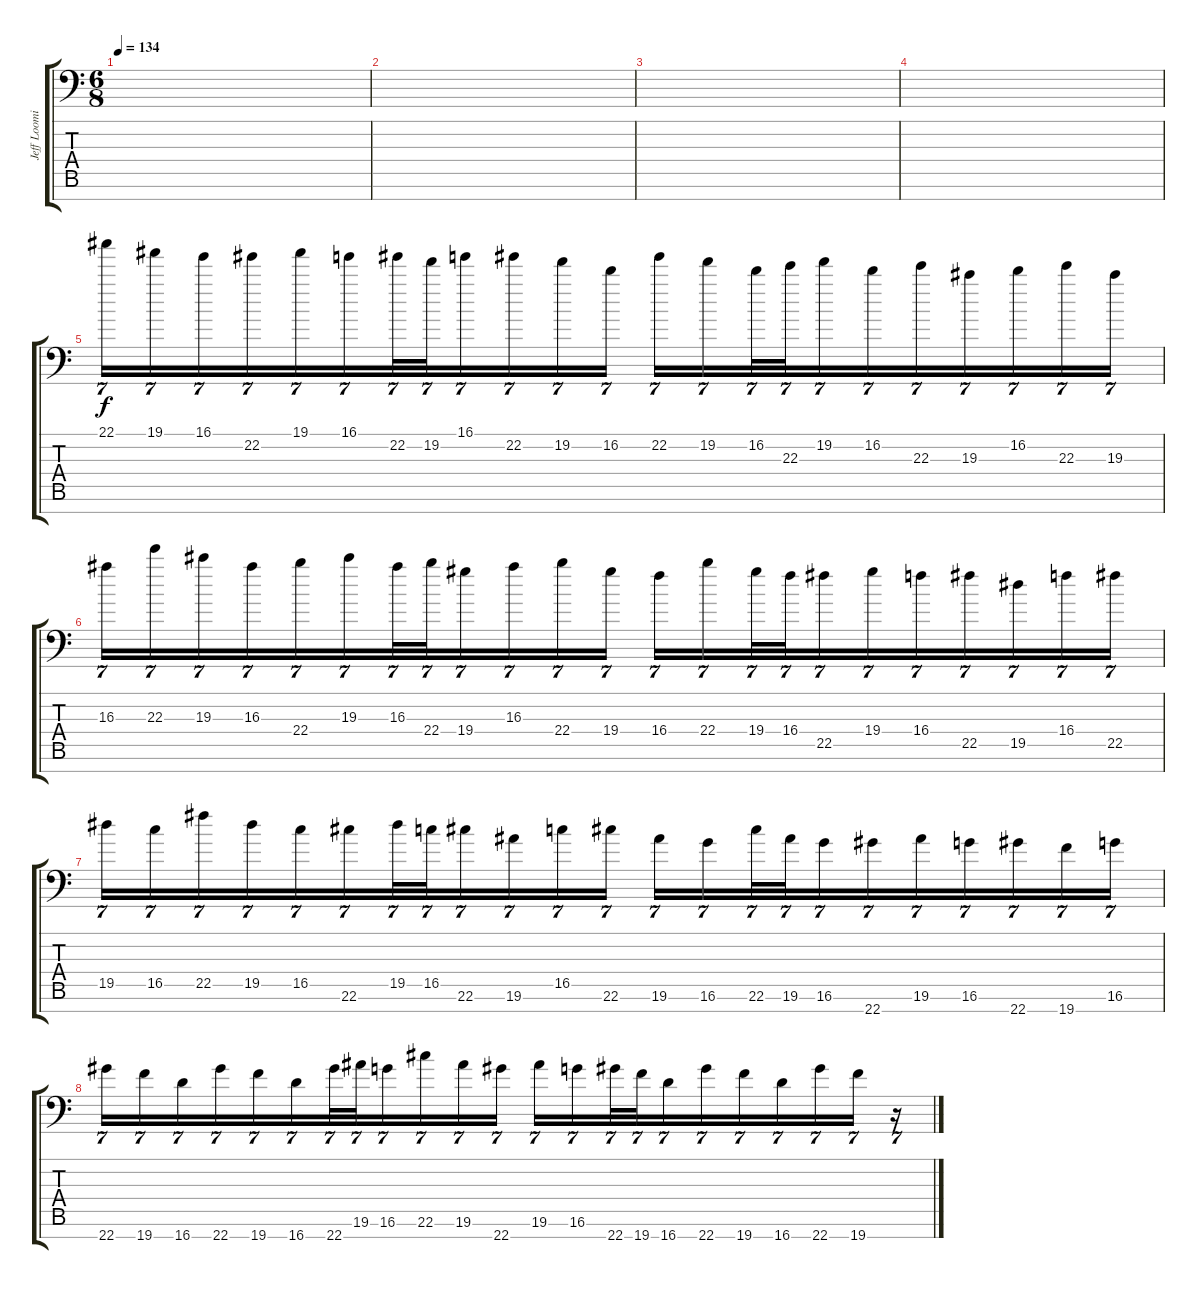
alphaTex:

\track ("Jeff Loomis" "Jeff Loomi") {instrument distortionguitar}
\staff {score tabs}
\tuning (Eb4 Bb3 Gb3 Db3 Ab2 Eb2 Bb1) {hide}
\ts (6 8)
\tempo 134
\clef f4
\ks c
|
|
|
|
22.1.16{tu (7 4)} 19.1.16{tu (7 4)} 16.1.16{tu (7 4)} 22.2.16{tu (7 4)} 19.1.16{tu (7 4)} 16.1.16{tu (7 4)} 22.2.32{tu (7 4)} 19.2.32{tu (7 4) beam splitsecondary} 16.1.16{tu (7 4)} 22.2.16{tu (7 4)} 19.2.16{tu (7 4)} 16.2.16{tu (7 4)} 22.2.16{tu (7 4)} 19.2.16{tu (7 4)} 16.2.32{tu (7 4)} 22.3.32{tu (7 4) beam splitsecondary} 19.2.16{tu (7 4)} 16.2.16{tu (7 4)} 22.3.16{tu (7 4)} 19.3.16{tu (7 4)} 16.2.16{tu (7 4)} 22.3.16{tu (7 4)} 19.3.16{tu (7 4)} |
16.3.16{tu (7 4)} 22.3.16{tu (7 4)} 19.3.16{tu (7 4)} 16.3.16{tu (7 4)} 22.4.16{tu (7 4)} 19.3.16{tu (7 4)} 16.3.32{tu (7 4)} 22.4.32{tu (7 4) beam splitsecondary} 19.4.16{tu (7 4)} 16.3.16{tu (7 4)} 22.4.16{tu (7 4)} 19.4.16{tu (7 4)} 16.4.16{tu (7 4)} 22.4.16{tu (7 4)} 19.4.32{tu (7 4)} 16.4.32{tu (7 4) beam splitsecondary} 22.5.16{tu (7 4)} 19.4.16{tu (7 4)} 16.4.16{tu (7 4)} 22.5.16{tu (7 4)} 19.5.16{tu (7 4)} 16.4.16{tu (7 4)} 22.5.16{tu (7 4)} |
19.5.16{tu (7 4)} 16.5.16{tu (7 4)} 22.5.16{tu (7 4)} 19.5.16{tu (7 4)} 16.5.16{tu (7 4)} 22.6.16{tu (7 4)} 19.5.32{tu (7 4)} 16.5.32{tu (7 4) beam splitsecondary} 22.6.16{tu (7 4)} 19.6.16{tu (7 4)} 16.5.16{tu (7 4)} 22.6.16{tu (7 4)} 19.6.16{tu (7 4)} 16.6.16{tu (7 4)} 22.6.32{tu (7 4)} 19.6.32{tu (7 4) beam splitsecondary} 16.6.16{tu (7 4)} 22.7.16{tu (7 4)} 19.6.16{tu (7 4)} 16.6.16{tu (7 4)} 22.7.16{tu (7 4)} 19.7.16{tu (7 4)} 16.6.16{tu (7 4)} |
22.7.16{tu (7 4)} 19.7.16{tu (7 4)} 16.7.16{tu (7 4)} 22.7.16{tu (7 4)} 19.7.16{tu (7 4)} 16.7.16{tu (7 4)} 22.7.32{tu (7 4)} 19.6.32{tu (7 4) beam splitsecondary} 16.6.16{tu (7 4)} 22.6.16{tu (7 4)} 19.6.16{tu (7 4)} 22.7.16{tu (7 4)} 19.6.16{tu (7 4)} 16.6.16{tu (7 4)} 22.7.32{tu (7 4)} 19.7.32{tu (7 4) beam splitsecondary} 16.7.16{tu (7 4)} 22.7.16{tu (7 4)} 19.7.16{tu (7 4)} 16.7.16{tu (7 4)} 22.7.16{tu (7 4)} 19.7.16{tu (7 4)} r.16{tu (7 4)}
